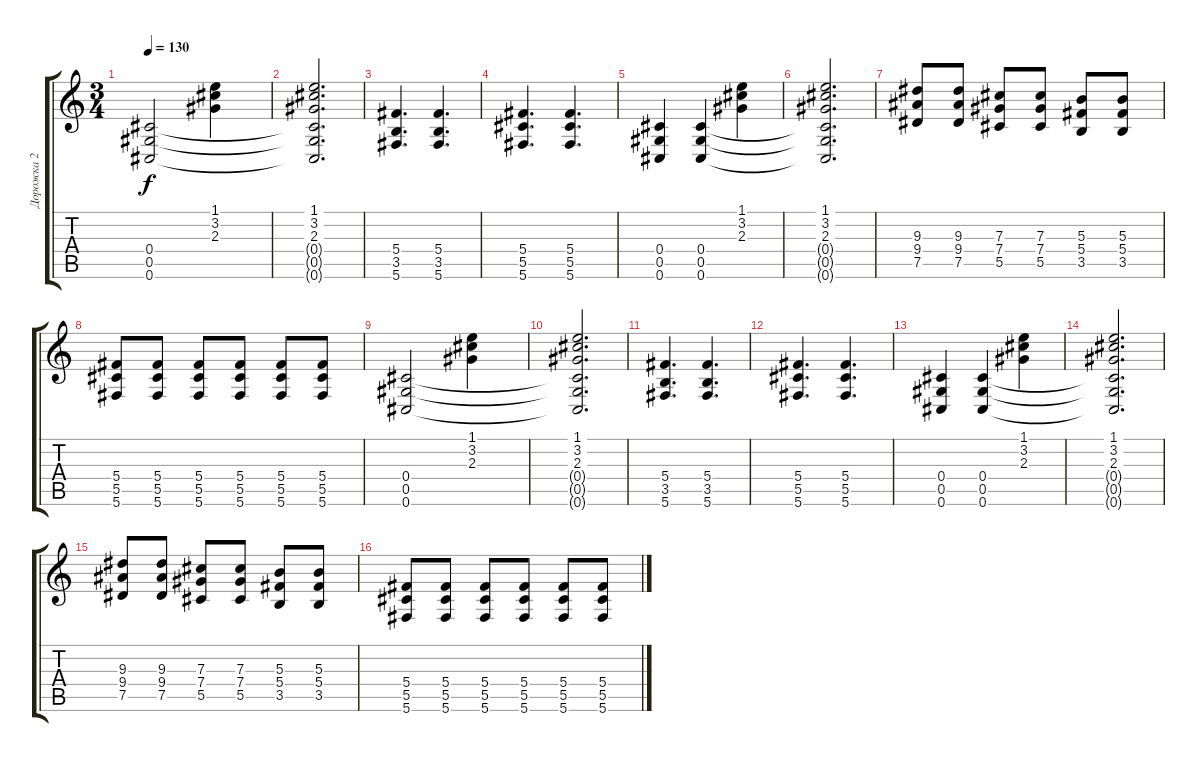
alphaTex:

\track ("Дорожка 2" "Дорожка 2") {instrument distortionguitar}
\staff {score tabs}
\tuning (Eb4 Bb3 Gb3 Db3 Ab2 Db2) {hide}
\ts (3 4)
\tempo 130
\clef g2
\ks c
(0.4 0.5 0.6).2{dy f} (1.1 3.2 2.3).4 |
(1.1 3.2 2.3 0.4{t} 0.5{t} 0.6{t}).2{d} |
(5.4 3.5 5.6).4{d} (5.4 3.5 5.6).4{d} |
(5.4 5.5 5.6).4{d} (5.4 5.5 5.6).4{d} |
(0.4 0.5 0.6).4 (0.4 0.5 0.6).4 (1.1 3.2 2.3).4 |
(1.1 3.2 2.3 0.4{t} 0.5{t} 0.6{t}).2{d} |
(9.3 9.4 7.5).8 (9.3 9.4 7.5).8 (7.3 7.4 5.5).8 (7.3 7.4 5.5).8 (5.3 5.4 3.5).8 (5.3 5.4 3.5).8 |
(5.4 5.5 5.6).8 (5.4 5.5 5.6).8 (5.4 5.5 5.6).8 (5.4 5.5 5.6).8 (5.4 5.5 5.6).8 (5.4 5.5 5.6).8 |
(0.4 0.5 0.6).2 (1.1 3.2 2.3).4 |
(1.1 3.2 2.3 0.4{t} 0.5{t} 0.6{t}).2{d} |
(5.4 3.5 5.6).4{d} (5.4 3.5 5.6).4{d} |
(5.4 5.5 5.6).4{d} (5.4 5.5 5.6).4{d} |
(0.4 0.5 0.6).4 (0.4 0.5 0.6).4 (1.1 3.2 2.3).4 |
(1.1 3.2 2.3 0.4{t} 0.5{t} 0.6{t}).2{d} |
(9.3 9.4 7.5).8 (9.3 9.4 7.5).8 (7.3 7.4 5.5).8 (7.3 7.4 5.5).8 (5.3 5.4 3.5).8 (5.3 5.4 3.5).8 |
(5.4 5.5 5.6).8 (5.4 5.5 5.6).8 (5.4 5.5 5.6).8 (5.4 5.5 5.6).8 (5.4 5.5 5.6).8 (5.4 5.5 5.6).8
